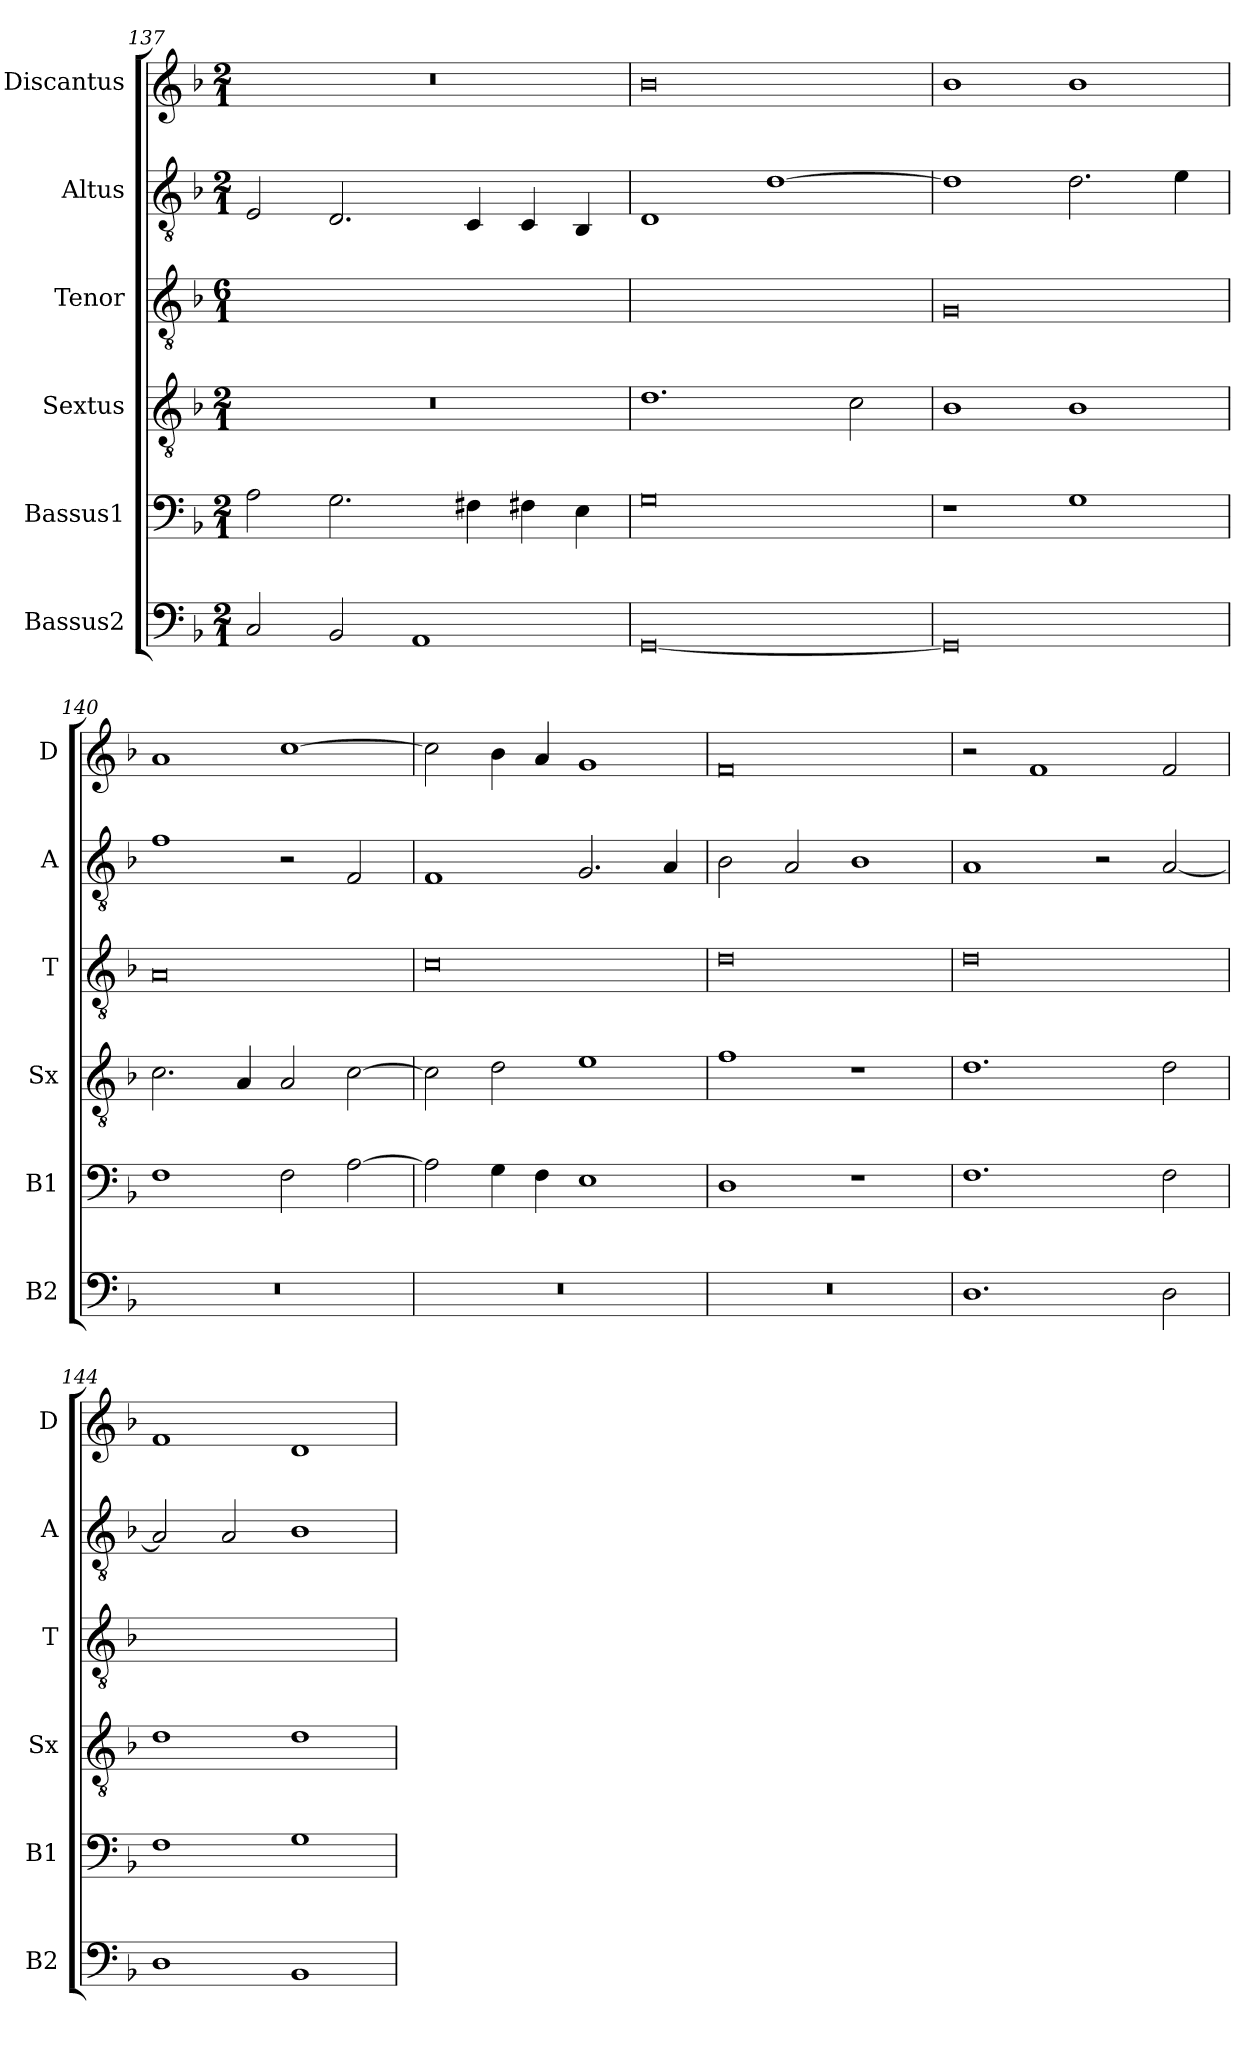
**kern	**kern	**kern	**kern	**kern	**kern
*part6	*part5	*part4	*part3	*part2	*part1
*staff6	*staff5	*staff4	*staff3	*staff2	*staff1
*I"Bassus2	*I"Bassus1	*I"Sextus	*I"Tenor	*I"Altus	*I"Discantus
*I'B2	*I'B1	*I'Sx	*I'T	*I'A	*I'D
*clefF4	*clefF4	*clefGv2	*clefGv2	*clefGv2	*clefG2
*k[b-]	*k[b-]	*k[b-]	*k[b-]	*k[b-]	*k[b-]
*M2/1	*M2/1	*M2/1	*M6/1	*M2/1	*M2/1
=137	=137	=137	=137	=137	=137
2C/	2A\	0r	0r	2E/	0r
2BB-/	2.G\	.	.	2.D/	.
1AA	.	.	.	.	.
.	4F#X\	.	.	4C/	.
.	4F#X\	.	.	4C/	.
.	4E\	.	.	4BB-/	.
=138	=138	=138	=138	=138	=138
[0GG	0G	1.d	0r	1D	0b-
.	.	.	.	[1d	.
.	.	2c\	.	.	.
=139	=139	=139	=139	=139	=139
0GG]	1r	1B-	0G	1d]	1b-
.	1G	1B-	.	2.d\	1b-
.	.	.	.	4e\	.
=140	=140	=140	=140	=140	=140
0r	1F	2.c\	0A	1f	1a
.	.	4A/	.	.	.
.	2F\	2A/	.	2r	[1cc
.	[2A\	[2c\	.	2F/	.
=141	=141	=141	=141	=141	=141
0r	2A\]	2c\]	0c	1F	2cc\]
.	4G\	2d\	.	.	4b-\
.	4F\	.	.	.	4a/
.	1E	1e	.	2.G/	1g
.	.	.	.	4A/	.
=142	=142	=142	=142	=142	=142
0r	1D	1f	0d	2B-\	0f
.	.	.	.	2A/	.
.	1r	1r	.	1B-	.
=143	=143	=143	=143	=143	=143
1.D	1.F	1.d	0d	1A	2r
.	.	.	.	.	1f
.	.	.	.	2r	.
2D\	2F\	2d\	.	[2A/	2f/
=144	=144	=144	=144	=144	=144
1D	1F	1d	0r	2A/]	1f
.	.	.	.	2A/	.
1BB-	1G	1d	.	1B-	1d
=	=	=	=	=	=
*-	*-	*-	*-	*-	*-
